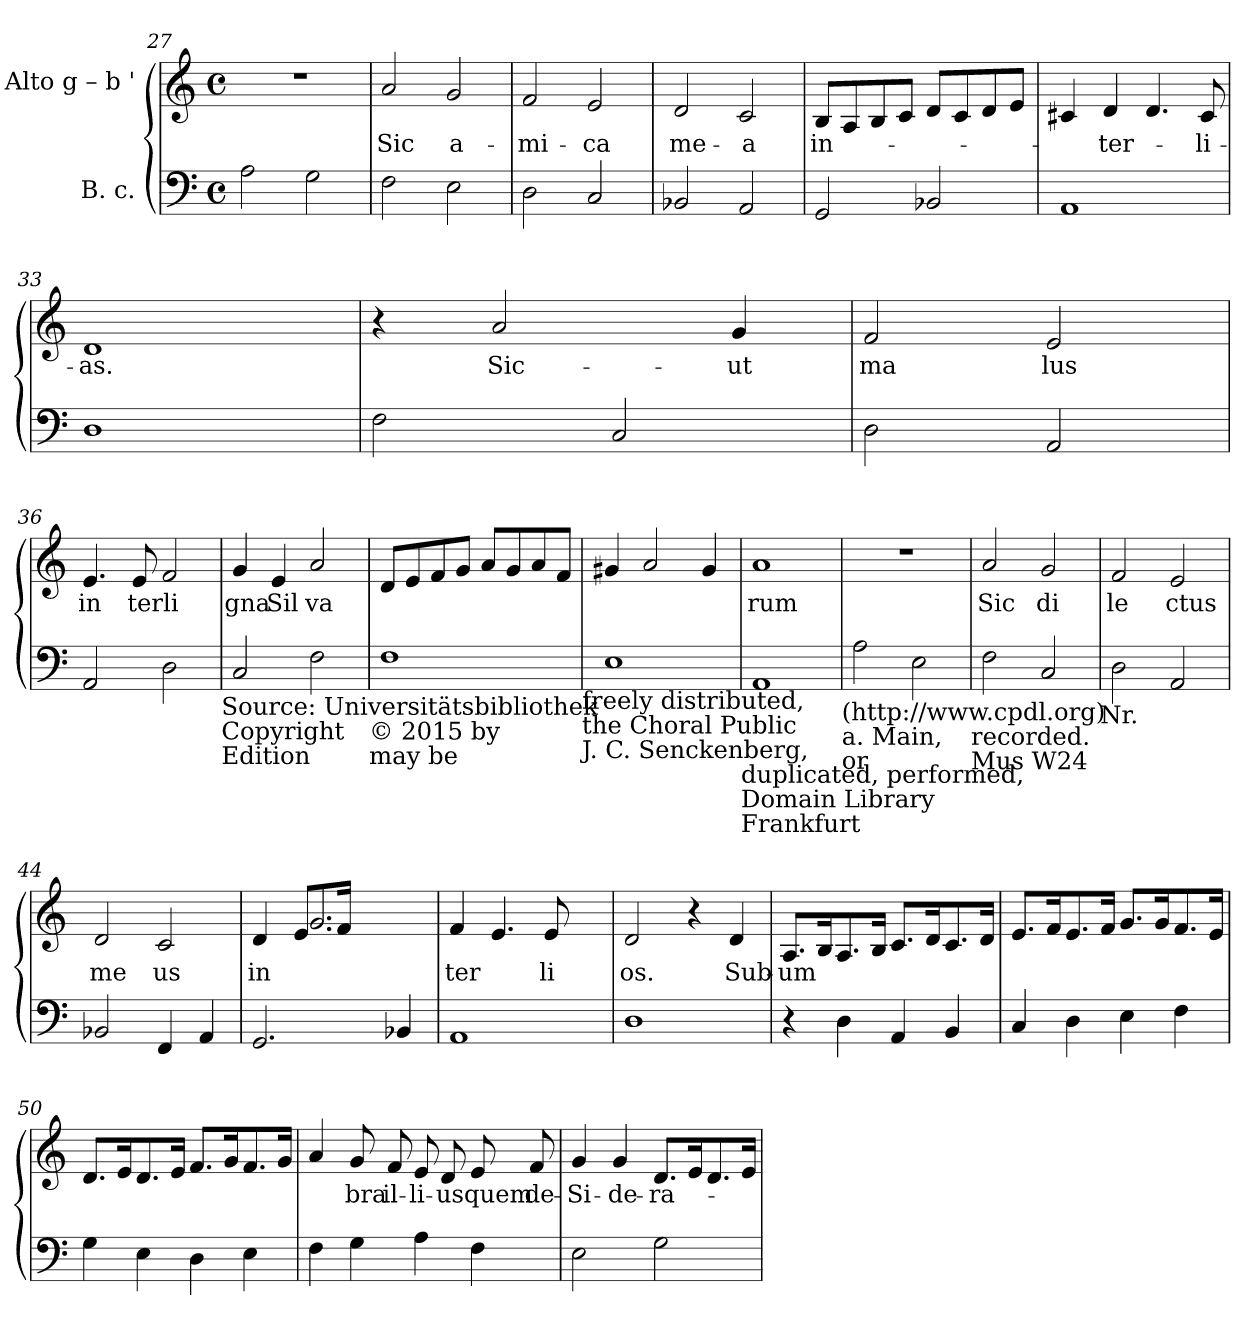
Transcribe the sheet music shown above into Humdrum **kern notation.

**kern	**kern	**text
*part2	*part1	*part1
*staff2	*staff1	*staff1
*I"B. c.	*I"Alto g – b '	*
*clefF4	*clefG2	*
*k[]	*k[]	*
*C:	*C:	*
*M4/4	*M4/4	*
*met(c)	*met(c)	*
=27	=27	=27
2A\	1r	.
2G\	.	.
=28	=28	=28
!	!	!LO:LY:b
2F\	2a/	Sic
!	!	!LO:LY:b
2E\	2g/	a-
=29	=29	=29
!	!	!LO:LY:b
2D\	2f/	-mi-
!	!	!LO:LY:b
2C/	2e/	-ca
=30	=30	=30
!	!	!LO:LY:b
2BB-X/	2d/	me-
!	!	!LO:LY:b
2AA/	2c/	-a
=31	=31	=31
!	!	!LO:LY:b
2GG/	8B/L	in-
.	8A/	.
.	8B/	.
.	8c/J	.
2BB-X/	8d/L	.
.	8c/	.
.	8d/	.
.	8e/J	.
=32	=32	=32
1AA	4c#X/	.
!	!	!LO:LY:b
.	4d/	-ter-
.	4.d/	.
!	!	!LO:LY:b
.	8c#/	-li-
=33	=33	=33
!	!	!LO:LY:b
1D	1d	-as.
=34	=34	=34
2F\	4r	.
!	!	!LO:LY:b
.	2a/	Sic-
2C/	.	.
!	!	!LO:LY:b
.	4g/	-ut
!!LO:LB:g=z
=35	=35	=35
!	!	!LO:LY:b
2D\	2f/	ma
!	!	!LO:LY:b
2AA/	2e/	lus
=36	=36	=36
!	!	!LO:LY:b
2AA/	4.e/	in
!	!	!LO:LY:b
.	8e/	terli
2D\	2f/	.
!LO:TX:b:t=Source&colon; Universitätsbibliothek	!	!
!LO:TX:b:t=Copyright	!	!
!LO:TX:b:t=Edition	!	!
=37	=37	=37
!	!	!LO:LY:b
2C/	4g/	gna
!	!	!LO:LY:b
.	4e/	Sil
!	!	!LO:LY:b
2F\	2a/	va
!LO:TX:b:t=© 2015 by	!	!
!LO:TX:b:t=may be	!	!
=38	=38	=38
1F	8d/L	.
.	8e/	.
.	8f/	.
.	8g/J	.
.	8a/L	.
.	8g/	.
.	8a/	.
.	8f/J	.
!LO:TX:b:t=freely distributed,	!	!
!LO:TX:b:t=the Choral Public	!	!
!LO:TX:b:t=J. C. Senckenberg,	!	!
=39	=39	=39
1E	4g#X/	.
.	2a/	.
.	4g#/	.
!LO:TX:b:t=duplicated, performed,	!	!
!LO:TX:b:t=Domain Library	!	!
!LO:TX:b:t=Frankfurt	!	!
=40	=40	=40
!	!	!LO:LY:b
1AA	1a	rum
!LO:TX:b:t=(http&colon;//www.cpdl.org)	!	!
!LO:TX:b:t=a. Main,	!	!
!LO:TX:b:t=or	!	!
=41	=41	=41
2A\	1r	.
2E\	.	.
!LO:TX:b:t=recorded.	!	!
!LO:TX:b:t=Mus W24	!	!
=42	=42	=42
!	!	!LO:LY:b
2F\	2a/	Sic
!	!	!LO:LY:b
2C/	2g/	di
!LO:TX:b:t=Nr.	!	!
=43	=43	=43
!	!	!LO:LY:b
2D\	2f/	le
!	!	!LO:LY:b
2AA/	2e/	ctus
!!LO:PB:g=z
=44	=44	=44
!	!	!LO:LY:b
2BB-X/	2d/	me
!	!	!LO:LY:b
4FF/	2c/	us
4AA/	.	.
=45	=45	=45
!	!	!LO:LY:b
*	*^	*
2.GG/	4d/	4ryy	in
.	8.e/L	2.g/	.
.	16f/Jk	.	.
.	2ryy	.	.
4BB-X/	.	.	.
*	*v	*v	*
=46	=46	=46
!	!	!LO:LY:b
1AA	4f/	ter
.	4.e/	.
!	!	!LO:LY:b
.	8e/	li
.	4ryy	.
=47	=47	=47
!	!	!LO:LY:b
1D	2d/	os.
.	4r	.
!	!	!LO:LY:b
.	4d/	Sub-
=48	=48	=48
!	!	!LO:LY:b
4r	8.A/L	-um
.	16B/k	.
4D\	8.A/	.
.	16B/Jk	.
4AA/	8.c/L	.
.	16d/k	.
4BB/	8.c/	.
.	16d/Jk	.
=49	=49	=49
4C/	8.e/L	.
.	16f/k	.
4D\	8.e/	.
.	16f/Jk	.
4E\	8.g/L	.
.	16g/k	.
4F\	8.f/	.
.	16e/Jk	.
=50	=50	=50
4G\	8.d/L	.
.	16e/k	.
4E\	8.d/	.
.	16e/Jk	.
4D\	8.f/L	.
.	16g/k	.
4E\	8.f/	.
.	16g/Jk	.
!!LO:LB:g=z
=51	=51	=51
4F\	4a/	.
!	!	!LO:LY:b
4G\	8g/	bra
!	!	!LO:LY:b
.	8f/	il-
!	!	!LO:LY:b
4A\	8e/	-li-
!	!	!LO:LY:b
.	8d/	-us
!	!	!LO:LY:b
4F\	8e/	quem
!	!	!LO:LY:b
.	8f/	de-
=52	=52	=52
!	!	!LO:LY:b
2E\	4g/	-Si-
!	!	!LO:LY:b
.	4g/	-de-
!	!	!LO:LY:b
2G\	8.d/L	-ra-
.	16e/k	.
.	8.d/	.
.	16e/Jk	.
=	=	=
*-	*-	*-
